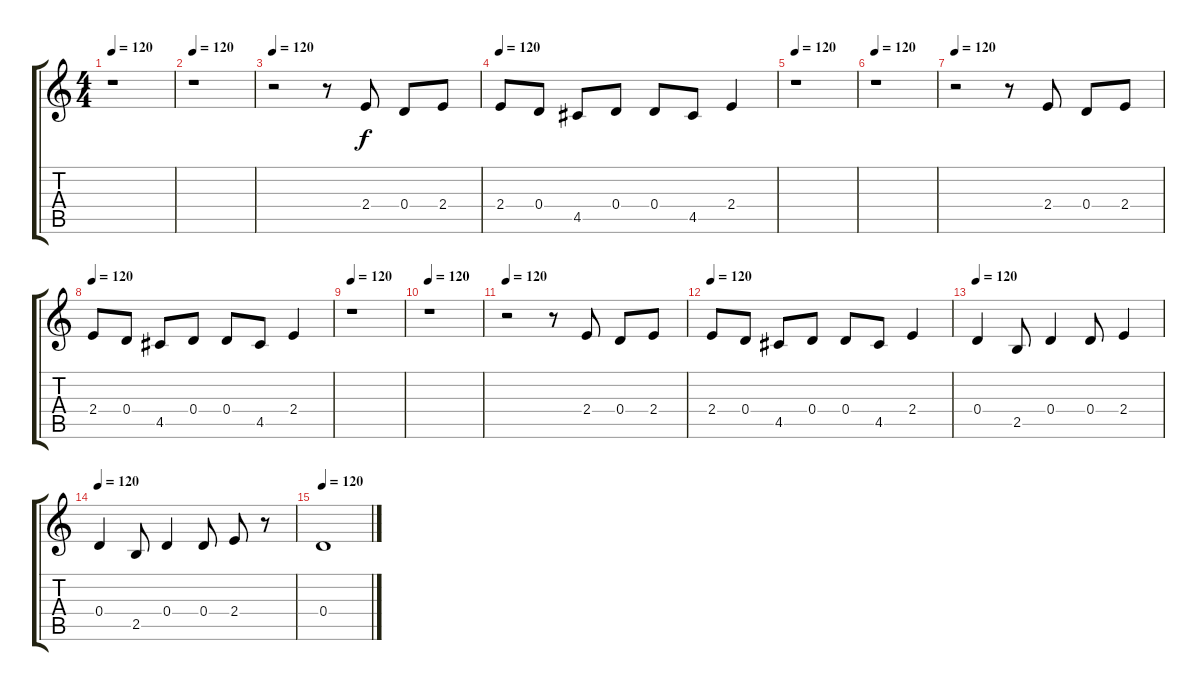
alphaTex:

\track "" {instrument electricguitarclean}
\staff {score tabs}
\tuning (E4 B3 G3 D3 A2 E2) {hide}
\ts (4 4)
\tempo 120
\clef g2
\ks c
r.1{dy f} |
\tempo 120
r.1 |
\tempo 120
r.2 r.8 2.4.8 0.4.8 2.4.8 |
\tempo 120
2.4.8 0.4.8 4.5.8 0.4.8 0.4.8 4.5.8 2.4.4 |
\tempo 120
r.1 |
\tempo 120
r.1 |
\tempo 120
r.2 r.8 2.4.8 0.4.8 2.4.8 |
\tempo 120
2.4.8 0.4.8 4.5.8 0.4.8 0.4.8 4.5.8 2.4.4 |
\tempo 120
r.1 |
\tempo 120
r.1 |
\tempo 120
r.2 r.8 2.4.8 0.4.8 2.4.8 |
\tempo 120
2.4.8 0.4.8 4.5.8 0.4.8 0.4.8 4.5.8 2.4.4 |
\tempo 120
0.4.4 2.5.8 0.4.4 0.4.8 2.4.4 |
\tempo 120
0.4.4 2.5.8 0.4.4 0.4.8 2.4.8 r.8 |
\tempo 120
0.4.1
